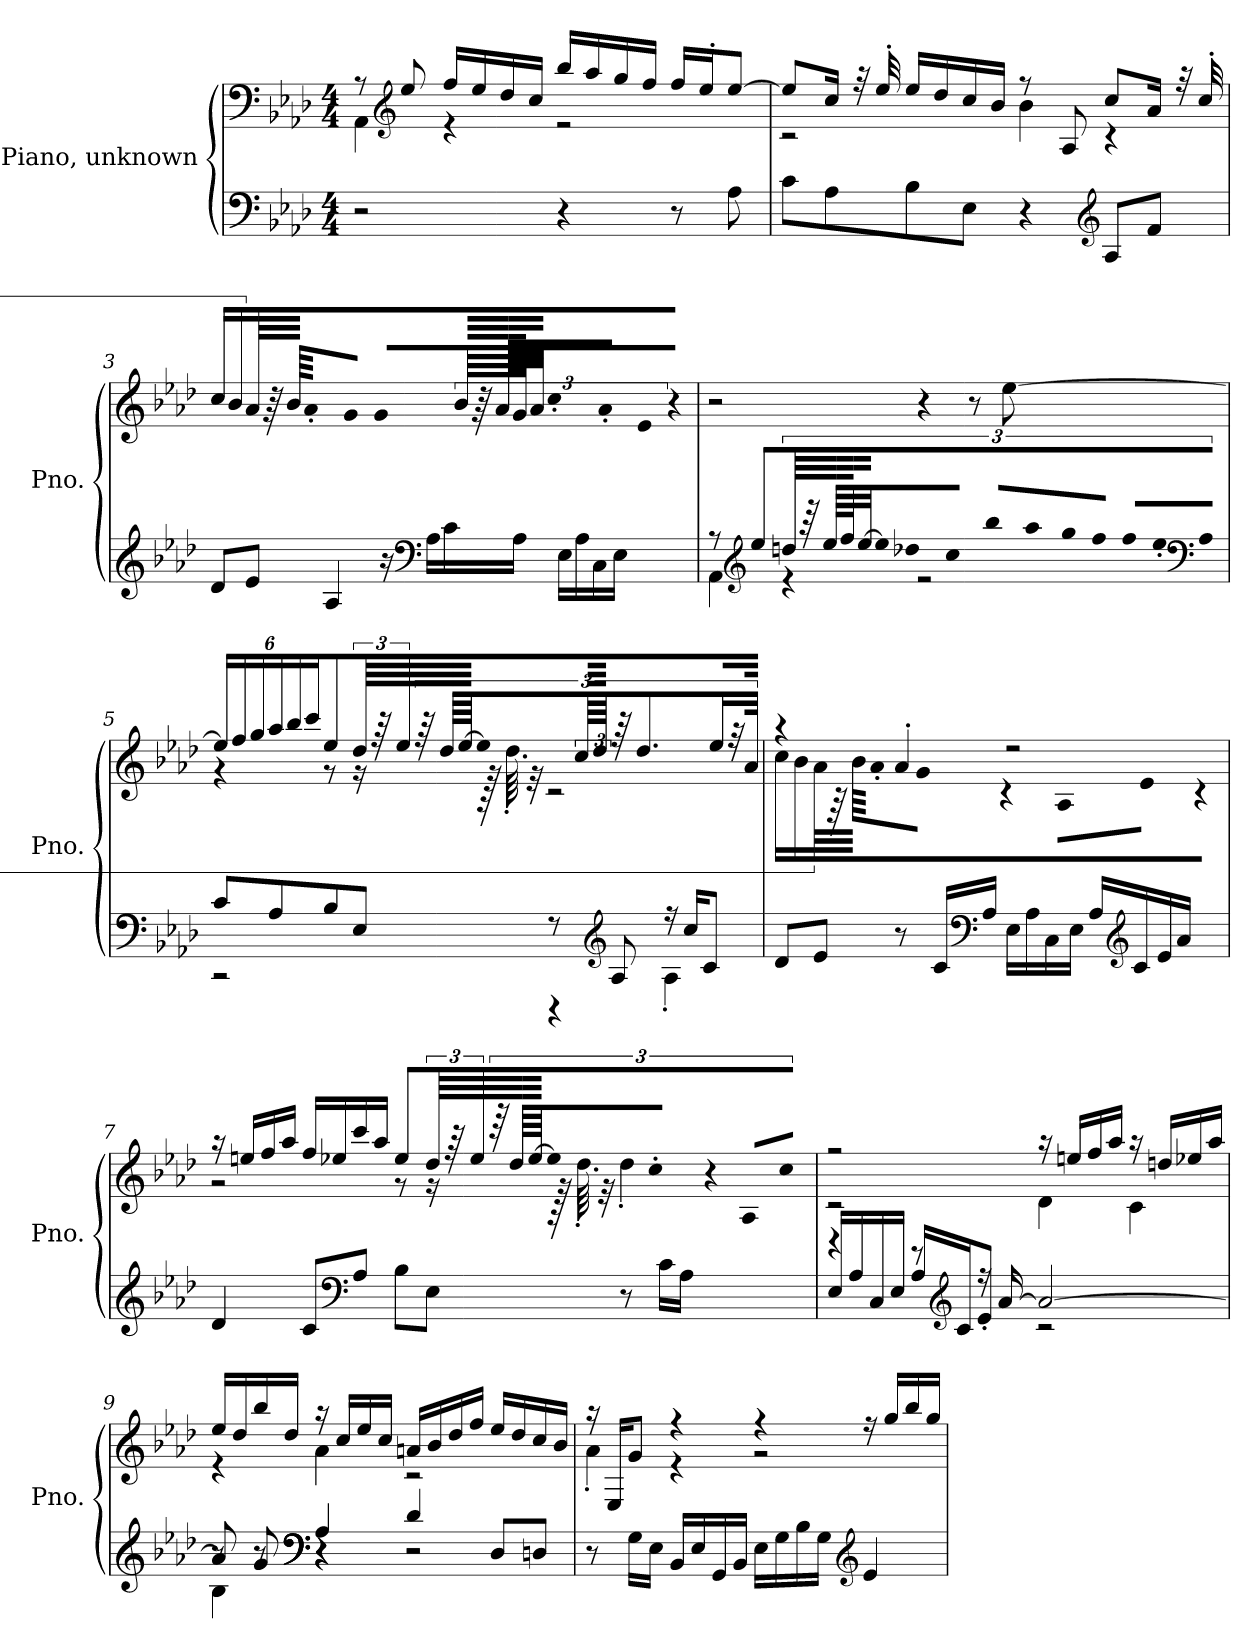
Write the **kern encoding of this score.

**kern	**kern
*part1	*part1
*staff2	*staff1
*I"Piano, unknown	*
*I'Pno.	*
*clefF4	*clefF4
*k[b-e-a-d-]	*k[b-e-a-d-]
*M4/4	*M4/4
*MM120	*MM120
=1	=1
*	*^
2r	8r	4AA-\
*	*clefG2	*
.	8ee-/	.
.	16ff/LL	4r
.	16ee-/	.
.	16dd-/	.
.	16cc/JJ	.
4r	16bb-/LL	2r
.	16aa-/	.
.	16gg/	.
.	16ff/JJ	.
8r	16ff/LL	.
.	16ee-'/J	.
8A-\	[8ee-/J	.
=2	=2	=2
8c\L	8ee-/L]	2r
8A-\	16cc/Jk	.
.	32r	.
.	32ee-'/	.
8B-\	16ee-/LL	.
.	16dd-/	.
8E-\J	16cc/	.
.	16b-/JJ	.
4r	8r	4b-\
.	8A-/	.
*clefG2	*	*
8A-/L	8cc/L	4r
8f/J	16a-/Jk	.
.	32r	.
.	32cc'/	.
*	*v	*v
!!LO:LB:g=z
=3	=3
8d-/L	16cc\LL
.	16b-\
8e-/J	96a-\JJkk
.	96r
.	96b-/KLLL
.	32a-'/J
.	16g/JJ
4A-/	16g/LL
.	96b-/JJkk
.	96r
.	96a-/LLLL
*	*Xbrackettup
.	96g/J
.	48a-/J
.	16cc'/
.	16a-'/JJ
16r	4e-/
*clefF4	*
16A-\LL	.
16c\	.
16A-\JJ	.
16E-\LL	4r
16A-\	.
16C\	.
16E-\JJ	.
!!LO:LB:g=z
=4	=4
*^	*
8r	4AA-\	2r
*clefG2	*	*
8ee-/L	.	.
96ddn/Jkkk	4r	.
96r	.	.
96ee-/LLLL	.	.
*Xbrackettup	*	*
96ff/J	.	.
[48ee-/J	.	.
16ee-/]	.	.
16dd-X/	.	.
16cc/JJ	.	.
16bb-/LL	2r	4r
16aa-/	.	.
16gg/	.	.
16ff/JJ	.	.
16ff/LL	.	8r
16ee-'/J	.	.
*clefF4	*	*
8A-/J	.	[8ee-\
!!LO:LB:g=z
=5	=5	=5
*	*	*^
8c/L	2r	24ee-/LL]	4r
.	.	24ff/	.
.	.	24gg/	.
8A-/	.	24aa-/	.
.	.	24bb-/	.
.	.	24ccc/J	.
8B-/	.	8ee-/	8r
*	*	*brackettup	*
8E-/J	.	96dd-/Jkkk	16r
.	.	96r	.
.	.	96ee-/	.
.	.	96r	.
.	.	96dd-/LLLL	.
.	.	[96ee-/J	.
.	.	32ee-/]	128r
.	.	.	64.dd-'\
.	.	96cc/L	32r
.	.	96dd-/JJJJ	.
.	.	96r	.
8r	4r	4.dd-/	2r
*clefG2	*	*	*
8A-/	.	.	.
16r	4A-'\	.	.
16cc/KL	.	.	.
8c/J	.	16ee-/	.
.	.	32r	.
.	.	32a-/	.
*v	*v	*	*
!!LO:LB:g=z	!!
=6	=6	=6
8d-/L	4r	16cc\LL
.	.	16b-\
8e-/J	.	96a-\JJkk
.	.	96r
.	.	96b-\KLLL
.	.	32a-'\J
.	.	16g\JJ
8r	4a-'/	16r
.	.	16A-\KL
16c/LL	.	8e-\J
*clefF4	*	*
16A-/JJ	.	.
16E-\LL	2r	2r
16A-\	.	.
16C\	.	.
16E-\JJ	.	.
16A-/LL	.	.
*clefG2	*	*
16c/	.	.
16e-/	.	.
16a-/JJ	.	.
!!LO:LB:g=z	!!
=7	=7	=7
4d-/	16r	2r
.	16een/LL	.
.	16ff/	.
.	16aa-/JJ	.
8c/L	16ff/LL	.
.	16ee-X/	.
*clefF4	*	*
8A-/J	16ccc/	.
.	16aa-/JJ	.
8B-\L	8ee-/L	8r
8E-\J	96dd-/Jkkk	16r
.	96r	.
.	96ee-/	.
.	96r	.
.	96dd-/LLLL	.
.	[96ee-/J	.
.	32ee-/]	128r
.	.	64.dd-'\
.	32cc'/JJJ	32r
8r	16r	4dd-'\
.	16A-/KL	.
16c\LL	8cc/J	.
16A-\JJ	.	.
!!LO:PB:g=z	!!
=8	=8	=8
*^	*	*
4r	16E-/LL	2r	2r
.	16A-/	.	.
.	16C/	.	.
.	16E-/JJ	.	.
8r	16A-/LL	.	.
*clefG2	*	*	*
.	16c/J	.	.
16r	8e-'/J	.	.
[16a-/	.	.	.
2a-/_	2r	16r	4d-\
.	.	16een/LL	.
.	.	16ff/	.
.	.	16aa-/JJ	.
.	.	16r	4c\
.	.	16ddn/LL	.
.	.	16ee-X/	.
.	.	16aa-/JJ	.
=9	=9	=9	=9
*	*^	*	*
8a-/]	4B-\	8r	16ee-/LL	4r
.	.	.	16dd-/	.
8r	.	8g/	16bb-/	.
.	.	.	16dd-/JJ	.
*clefF4	*	*	*	*
4r	4r	4A-/	16r	4a-\
.	.	.	16cc/LL	.
.	.	.	16ee-/	.
.	.	.	16cc/JJ	.
2r	2r	4d-/	16an/LL	2r
.	.	.	16b-/	.
.	.	.	16dd-/	.
.	.	.	16ff/JJ	.
.	.	8D-/L	16ee-/LL	.
.	.	.	16dd-/	.
.	.	8Dn/J	16cc/	.
.	.	.	16b-/JJ	.
*v	*v	*v	*	*
!!LO:LB:g=z	!!
=10	=10	=10
8r	16r	4a-'\
.	16E-/KL	.
16G\LL	8g/J	.
16E-\JJ	.	.
16BB-/LL	4r	4r
16E-/	.	.
16GG/	.	.
16BB-/JJ	.	.
16E-\LL	4r	2r
16G\	.	.
16B-\	.	.
16G\JJ	.	.
*clefG2	*	*
4e-/	16r	.
.	16gg/LL	.
.	16bb-/	.
.	16gg/JJ	.
*	*v	*v
=	=
*-	*-
